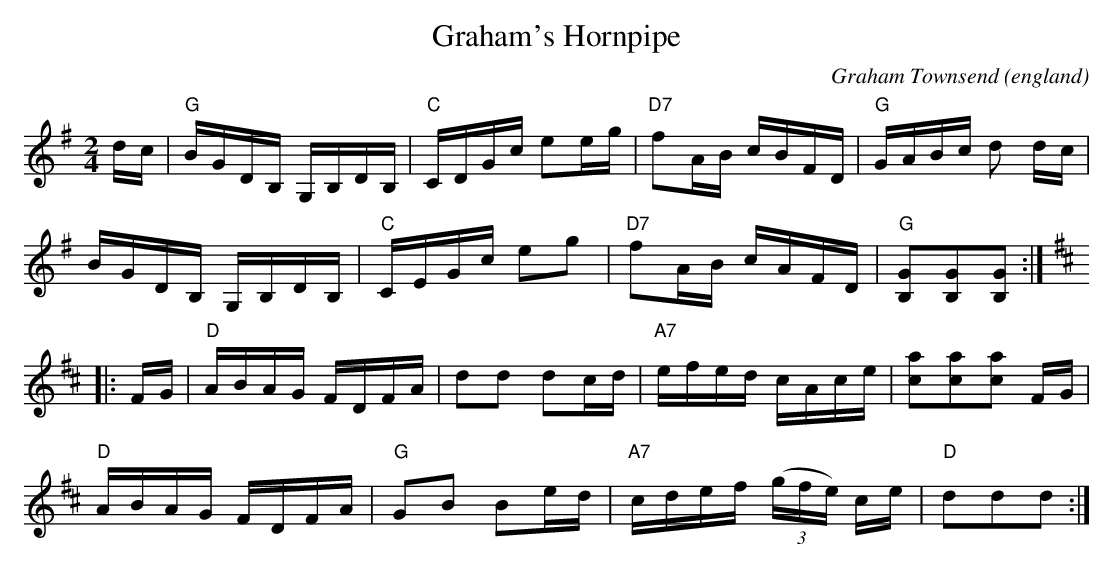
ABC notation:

X:1
T:Graham's Hornpipe
O:england
M:2/4
L:1/16
C:Graham Townsend
K:G
dc|"G"BGDB, G,B,DB,|"C"CDGc e2eg|"D7"f2AB cBFD|"G"GABc d2 dc|
BGDB, G,B,DB,|"C"CEGc e2g2|"D7"f2AB cAFD|"G"[B,2G2][B,2G2][B,2G2]:|
K:D
|:FG|"D"ABAG FDFA|d2d2 d2cd|"A7"efed cAce|[c2a2][c2a2][c2a2] FG|
"D"ABAG FDFA|"G"G2B2 B2ed|"A7"cdef ((3gfe) ce|"D"d2d2d2:|]
